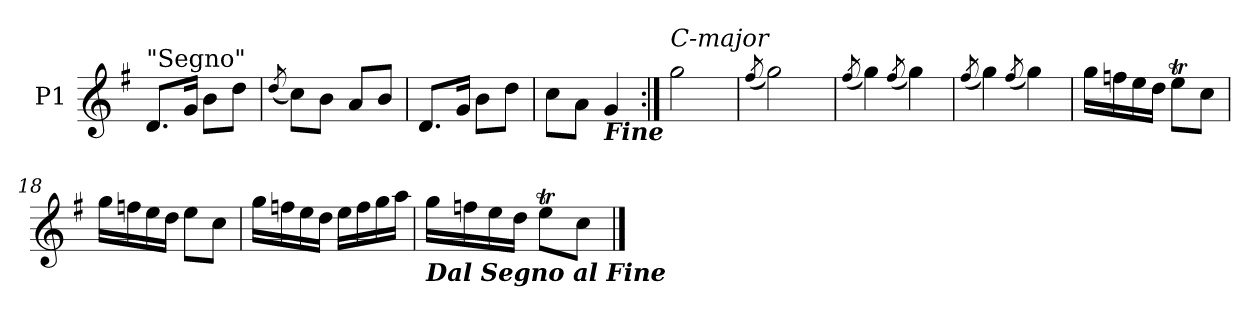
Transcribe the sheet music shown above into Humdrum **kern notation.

**kern
*part1
*staff1
*I"P1
*clefG2
*k[f#]
=
!LO:TX:a:t="Segno"
8.dL
16gJk
8bL
8ddJ
=10
(8qdd/
8ccL)
8bJ
8aL
8bJ
=11
8.dL
16gJk
8bL
8ddJ
=12
8ccL
8aJ
!LO:TX:b:Bi:t=Fine
4g
=13:|!
!LO:TX:a:i:t=C-major
2gg
=14
(8qff#/
2gg)
=15
(8qff#/
4gg)
(8qff#/
4gg)
=16
(8qff#/
4gg)
(8qff#/
4gg)
=17
16ggLL
16ffn
16ee
16ddJJ
8eetL
8ccJ
=18
16ggLL
16ffn
16ee
16ddJJ
8eeL
8ccJ
=19
16ggLL
16ffn
16ee
16ddJJ
16eeLL
16ff
16gg
16aaJJ
=20
!LO:TX:b:Bi:t=Dal Segno al Fine
16ggLL
16ffn
16ee
16ddJJ
8eetL
8ccJ
==
*-
